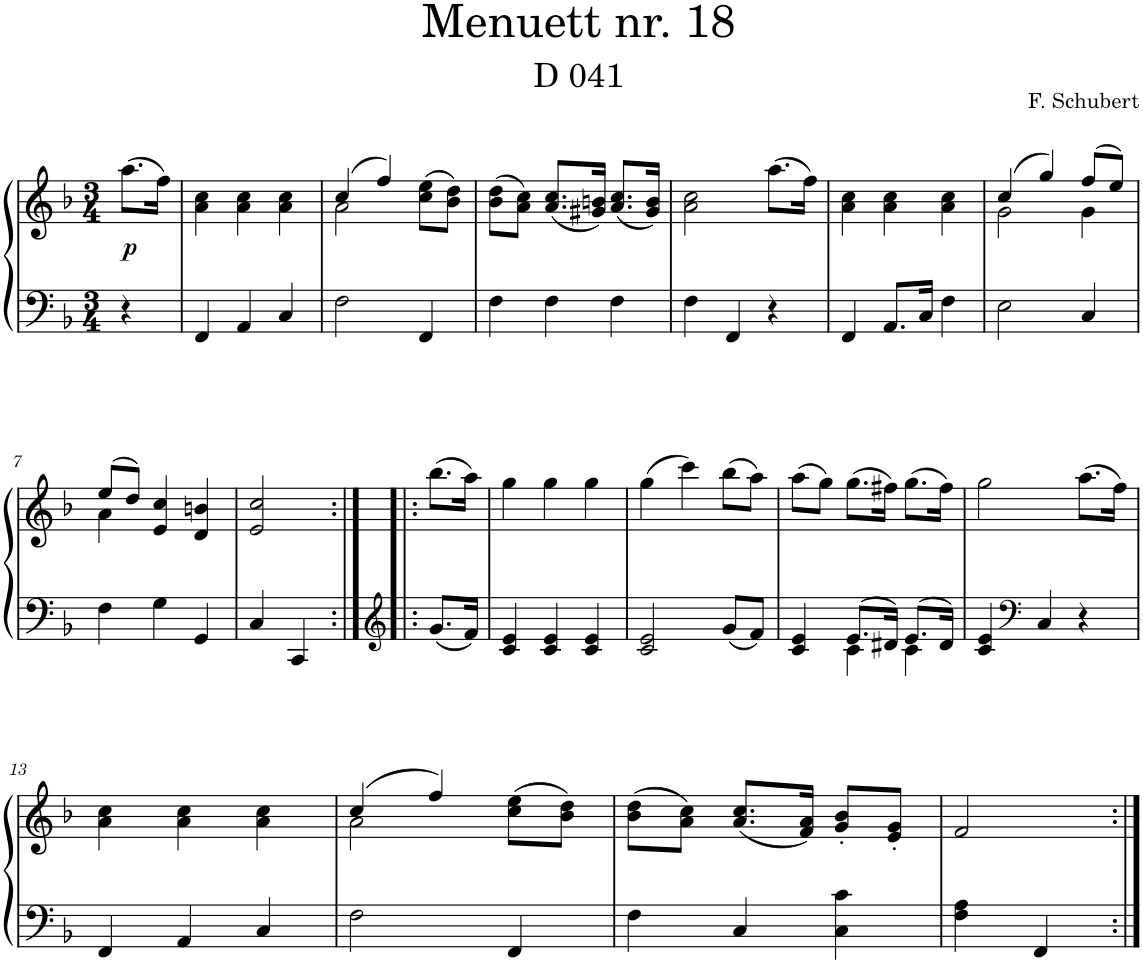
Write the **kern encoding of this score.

**kern	**kern	**dynam
*part1	*part1	*part1
*staff2	*staff1	*staff1/2
*I"Piano	*	*
*I'Pno.	*	*
*clefF4	*clefG2	*
*k[b-]	*k[b-]	*
*M3/4	*M3/4	*
=	=	=
!	!	!LO:DY:b
4r	(8.aa\L	p
.	16ff\Jk)	.
=1	=1	=1
4FF/	4a\ 4cc\	.
4AA/	4a\ 4cc\	.
4C/	4a\ 4cc\	.
=2	=2	=2
*	*^	*
2F\	(4cc/	2a\	.
.	4ff/)	.	.
4FF/	(8cc\ 8ee\L	4ryy	.
.	8b-\ 8dd\J)	.	.
*	*v	*v	*
=3	=3	=3
4F\	(8b-\ 8dd\L	.
.	8a\ 8cc\J)	.
4F\	(8.a/ 8.cc/L	.
.	16g#X/ 16bn/Jk)	.
4F\	(8.a/ 8.cc/L	.
.	16g#/ 16b/Jk)	.
=4	=4	=4
4F\	2a\ 2cc\	.
4FF/	.	.
4r	(8.aa\L	.
.	16ff\Jk)	.
=5	=5	=5
4FF/	4a\ 4cc\	.
8.AA/L	4a\ 4cc\	.
16C/Jk	.	.
4F\	4a\ 4cc\	.
=6	=6	=6
*	*^	*
2E\	(4cc/	2g\	.
.	4gg/)	.	.
4C/	(8ff/L	4g\	.
.	8ee/J)	.	.
!!LO:LB:g=z	!!
=7	=7	=7	=7
4F\	(8ee/L	4a\	.
.	8dd/J)	.	.
4G\	4e/ 4cc/	2ryy	.
4GG/	4d/ 4bn/	.	.
*	*v	*v	*
=8	=8	=8
4C/	2e/ 2cc/	.
4CC/	.	.
=8X1:|!|:	=8X1:|!|:	=8X1:|!|:
*clefG2	*	*
8.g/L	(8.bb-\L	.
16f/Jk	16aa\Jk)	.
=9	=9	=9
4c/ 4e/	4gg\	.
4c/ 4e/	4gg\	.
4c/ 4e/	4gg\	.
=10	=10	=10
2c/ 2e/	(4gg\	.
.	4ccc\)	.
8g/L	(8bb-\L	.
8f/J	8aa\J)	.
=11	=11	=11
*^	*	*
4c/ 4e/	4ryy	(8aa\L	.
.	.	8gg\J)	.
8.e/L	4c\	(8.gg\L	.
16d#X/Jk	.	16ff#X\Jk)	.
8.e/L	4c\	(8.gg\L	.
16d#/Jk	.	16ff#\Jk)	.
*v	*v	*	*
=12	=12	=12
4c/ 4e/	2gg\	.
*clefF4	*	*
4C/	.	.
4r	(8.aa\L	.
.	16ff\Jk)	.
!!LO:LB:g=z
=13	=13	=13
4FF/	4a\ 4cc\	.
4AA/	4a\ 4cc\	.
4C/	4a\ 4cc\	.
=14	=14	=14
*	*^	*
2F\	(4cc/	2a\	.
.	4ff/)	.	.
4FF/	(8cc\ 8ee\L	4ryy	.
.	8b-\ 8dd\J)	.	.
*	*v	*v	*
=15	=15	=15
4F\	(8b-\ 8dd\L	.
.	8a\ 8cc\J)	.
4C/	(8.a/ 8.cc/L	.
.	16f/ 16a/Jk)	.
4C\ 4c\	8g/' 8b-/'L	.
.	8e/' 8g/'J	.
=16	=16	=16
4F\ 4A\	2f/	.
4FF/	.	.
=:|!	=:|!	=:|!
*-	*-	*-
